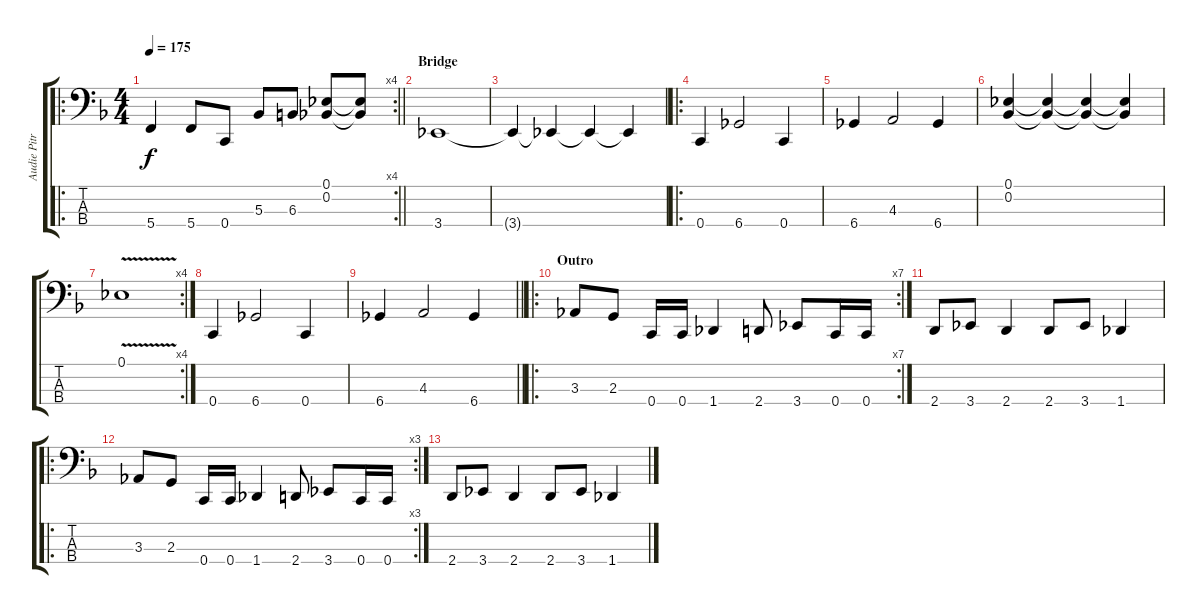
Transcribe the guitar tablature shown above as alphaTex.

\track ("Audie Pitre" "Audie Pitr") {instrument electricbassfinger}
\staff {score tabs}
\tuning (Eb2 Bb1 F1 C1) {hide}
\ro
\rc 4
\ts (4 4)
\tempo 175
\clef f4
\barLineRight lightlight
\ks f
5.4.4{dy f} 5.4.8 0.4.8 5.3.8 6.3.8 (0.1 0.2).8 (0.1{t} 0.2{t}).8 |
\section ("" "Bridge")
3.4.1 |
3.4{t}.4 3.4{t}.4 3.4{t}.4 3.4{t}.4 |
\ro
0.4.4 6.4.2 0.4.4 |
6.4.4 4.3.2 6.4.4 |
(0.1 0.2).4 (0.1{t} 0.2{t}).4 (0.1{t} 0.2{t}).4 (0.1{t} 0.2{t}).4 |
\rc 4
0.1{v}.1 |
0.4.4 6.4.2 0.4.4 |
\barLineRight lightlight
6.4.4 4.3.2 6.4.4 |
\ro
\rc 7
\section ("" "Outro")
3.3.8 2.3.8 0.4.16 0.4.16 1.4.4 2.4.8 3.4.8 0.4.16 0.4.16 |
2.4.8 3.4.8 2.4.4 2.4.8 3.4.8 1.4.4 |
\ro
\rc 3
3.3.8 2.3.8 0.4.16 0.4.16 1.4.4 2.4.8 3.4.8 0.4.16 0.4.16 |
2.4.8 3.4.8 2.4.4 2.4.8 3.4.8 1.4.4
